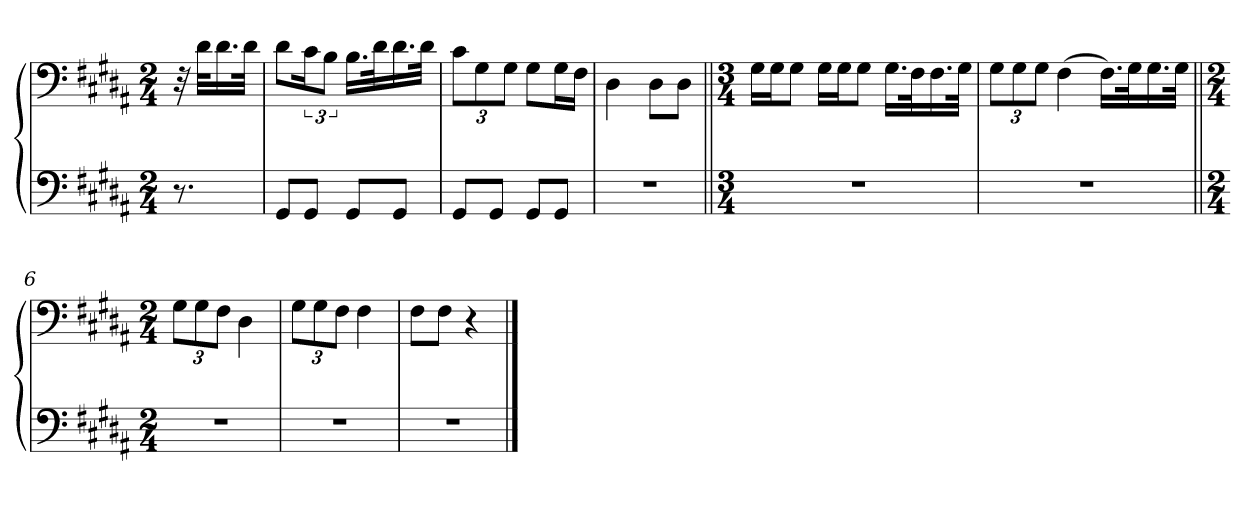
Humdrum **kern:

**kern	**kern
*part1	*part1
*staff2	*staff1
*clefF4	*clefF4
*k[f#c#g#d#a#]	*k[f#c#g#d#a#]
*M2/4	*M2/4
=	=
8.r	32r
.	32d#\KLL
.	16.d#\
.	32d#\JJk
=1	=1
8GG#/L	8d#\L
8GG#/J	24c#\K
.	12B\J
8GG#/L	16.B\LL
.	32d#\K
8GG#/J	16.d#\
.	32d#\JJk
=2	=2
8GG#/L	12c#\L
.	12G#\
8GG#/J	.
.	12G#\J
8GG#/L	8G#\L
8GG#/J	16G#\L
.	16F#\JJ
=3	=3
2r	4D#\
.	8D#\L
.	8D#\J
=4||	=4||
*M3/4	*M3/4
2.r	16G#\LL
.	16G#\J
.	8G#\J
.	16G#\LL
.	16G#\J
.	8G#\J
.	16.G#\LL
.	32F#\K
.	16.F#\
.	32G#\JJk
=5	=5
2.r	12G#\L
.	12G#\
.	12G#\J
.	(4F#\
.	16.F#\LL)
.	32G#\K
.	16.G#\
.	32G#\JJk
=6||	=6||
*M2/4	*M2/4
2r	12G#\L
.	12G#\
.	12F#\J
.	4D#\
=7	=7
2r	12G#\L
.	12G#\
.	12F#\J
.	4F#\
=8	=8
2r	8F#\L
.	8F#\J
.	4r
==	==
*-	*-
